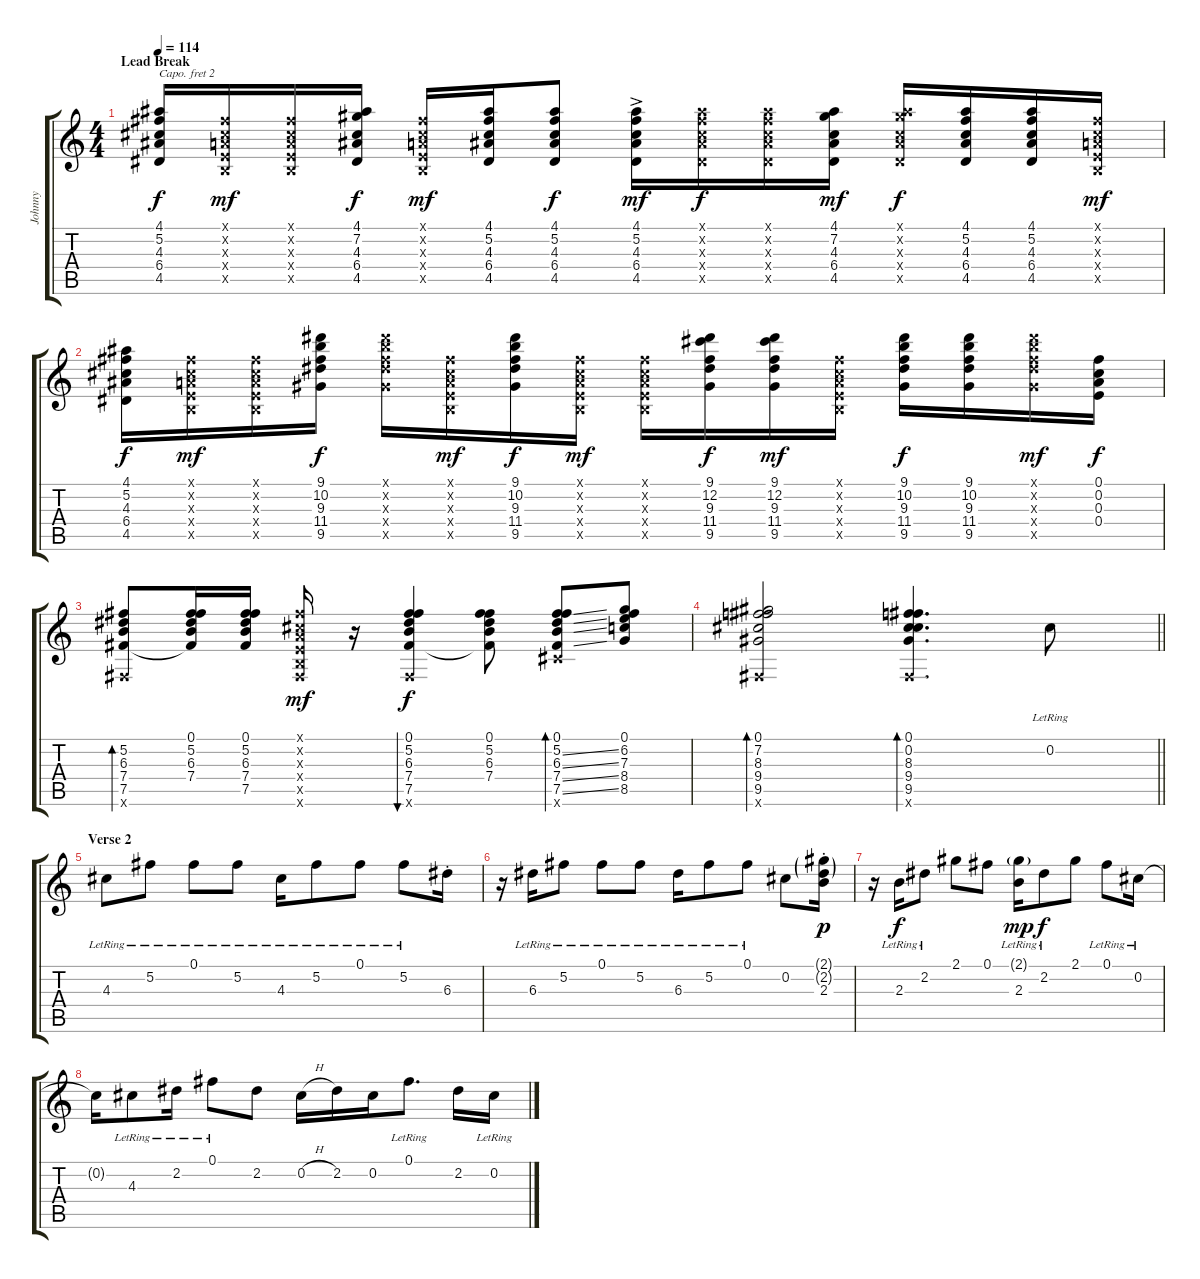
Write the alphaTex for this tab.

\track ("Johnny " "Johnny ") {instrument electricguitarjazz}
\staff {score tabs}
\capo 2
\tuning (E4 B3 G3 D3 A2 E2) {hide}
\ts (4 4)
\section ("" "Lead Break")
\tempo 114
\clef g2
\ks c
(4.1 5.2 4.3 6.4 4.5).16{dy f volume 12} (0.1{x} 0.2{x} 0.3{x} 0.4{x} 0.5{x}).16{dy mf} (0.1{x} 0.2{x} 0.3{x} 0.4{x} 0.5{x}).16 (4.1 7.2 4.3 6.4 4.5).16{dy f} (0.1{x} 0.2{x} 0.3{x} 0.4{x} 0.5{x}).16{dy mf} (4.1 5.2 4.3 6.4 4.5).16 (4.1 5.2 4.3 6.4 4.5).8{dy f} (4.1{ac} 5.2 4.3 6.4 4.5).16{dy mf} (4.1{x} 5.2{x} 4.3{x} 6.4{x} 4.5{x}).16{dy f} (4.1{x} 5.2{x} 4.3{x} 6.4{x} 4.5{x}).16 (4.1 7.2 4.3 6.4 4.5).16{dy mf} (4.1{x} 7.2{x} 4.3{x} 6.4{x} 4.5{x}).16{dy f} (4.1 5.2 4.3 6.4 4.5).16 (4.1 5.2 4.3 6.4 4.5).16 (0.1{x} 0.2{x} 0.3{x} 0.4{x} 0.5{x}).16{dy mf} |
(4.1 5.2 4.3 6.4 4.5).16{dy f} (0.1{x} 0.2{x} 0.3{x} 0.4{x} 0.5{x}).16{dy mf} (0.1{x} 0.2{x} 0.3{x} 0.4{x} 0.5{x}).16 (9.1 10.2 9.3 11.4 9.5).16{dy f} (9.1{x} 10.2{x} 9.3{x} 11.4{x} 9.5{x}).16 (0.1{x} 0.2{x} 0.3{x} 0.4{x} 0.5{x}).16{dy mf} (9.1 10.2 9.3 11.4 9.5).16{dy f} (0.1{x} 0.2{x} 0.3{x} 0.4{x} 0.5{x}).16{dy mf} (0.1{x} 0.2{x} 0.3{x} 0.4{x} 0.5{x}).16 (9.1 12.2 9.3 11.4 9.5).16{dy f} (9.1 12.2 9.3 11.4 9.5).16{dy mf} (0.1{x} 0.2{x} 0.3{x} 0.4{x} 0.5{x}).16 (9.1 10.2 9.3 11.4 9.5).16{dy f} (9.1 10.2 9.3 11.4 9.5).16 (9.1{x} 10.2{x} 9.3{x} 11.4{x} 9.5{x}).16{dy mf} (0.1 0.2 0.3 0.4).16{dy f} |
(5.2 6.3 7.4 7.5 0.6{x}).8{bd 60} (0.1 5.2 6.3 7.4 7.5{t}).16 (0.1 5.2 6.3 7.4 7.5).16 (0.1{x} 0.2{x} 0.3{x} 0.4{x} 0.5{x} 0.6{x}).16{dy mf} r.16 (0.1 5.2 6.3 7.4 7.5 0.6{x}).4{bu 120 dy f} (0.1 5.2 6.3 7.4 7.5{t}).8 (0.1 5.2{ss} 6.3{ss} 7.4{ss} 7.5{ss} 7.6{x}).8{bd 60} (0.1 6.2 7.3 8.4 8.5).8 |
\barLineRight lightlight
(0.1 7.2 8.3 9.4 9.5 0.6{x}).2{bd 60} (0.1 0.2 8.3 9.4 9.5 0.6{x}).4{d bd 60} 0.2{lr}.8{volume 12} |
\section ("" "Verse 2")
4.3{lr}.8{volume 12} 5.2{lr}.8 0.1{lr}.8 5.2{lr}.8 4.3{lr}.16 5.2{lr}.8 0.1{lr}.8 5.2{lr}.8 6.3{st}.16 |
r.16 6.3{lr}.16 5.2{lr}.8 0.1{lr}.8 5.2{lr}.8 6.3{lr}.16 5.2{lr}.8 0.1{lr}.8 0.2.8 (2.1{g} 2.2{g} 2.3{st}).16{dy p} |
r.16 2.3{lr}.16{dy f} 2.2{lr}.8 2.1.8 0.1.8 (2.1{g lr} 2.3{lr}).16{dy mp} 2.2{lr}.8{dy f} 2.1.8 0.1{lr}.8 0.2{lr}.16 |
0.2{t}.16 4.3{lr}.8 2.2{lr}.16 0.1{lr}.8 2.2.8 0.2{h}.16 2.2.16 0.2.16 0.1{lr}.8{d} 2.2.16 0.2{lr}.16
